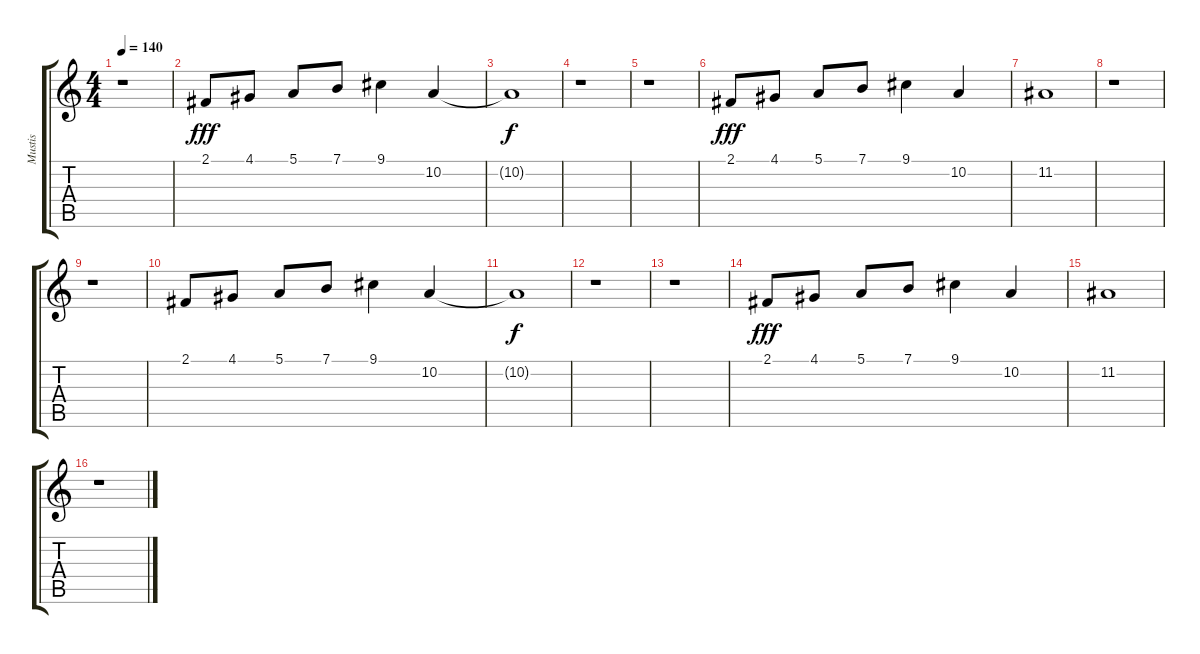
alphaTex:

\track ("Mustis" "Mustis") {instrument stringensemble1}
\staff {score tabs}
\tuning (E4 B3 G3 D3 A2 E2) {hide}
\ts (4 4)
\tempo 140
\clef g2
\ks c
r.1{dy fff} |
2.1.8 4.1.8 5.1.8 7.1.8 9.1.4 10.2.4 |
10.2{t}.1{dy f} |
r.1 |
r.1 |
2.1.8{dy fff} 4.1.8 5.1.8 7.1.8 9.1.4 10.2.4 |
11.2.1 |
r.1 |
r.1 |
2.1.8 4.1.8 5.1.8 7.1.8 9.1.4 10.2.4 |
10.2{t}.1{dy f} |
r.1 |
r.1 |
2.1.8{dy fff} 4.1.8 5.1.8 7.1.8 9.1.4 10.2.4 |
11.2.1 |
r.1
